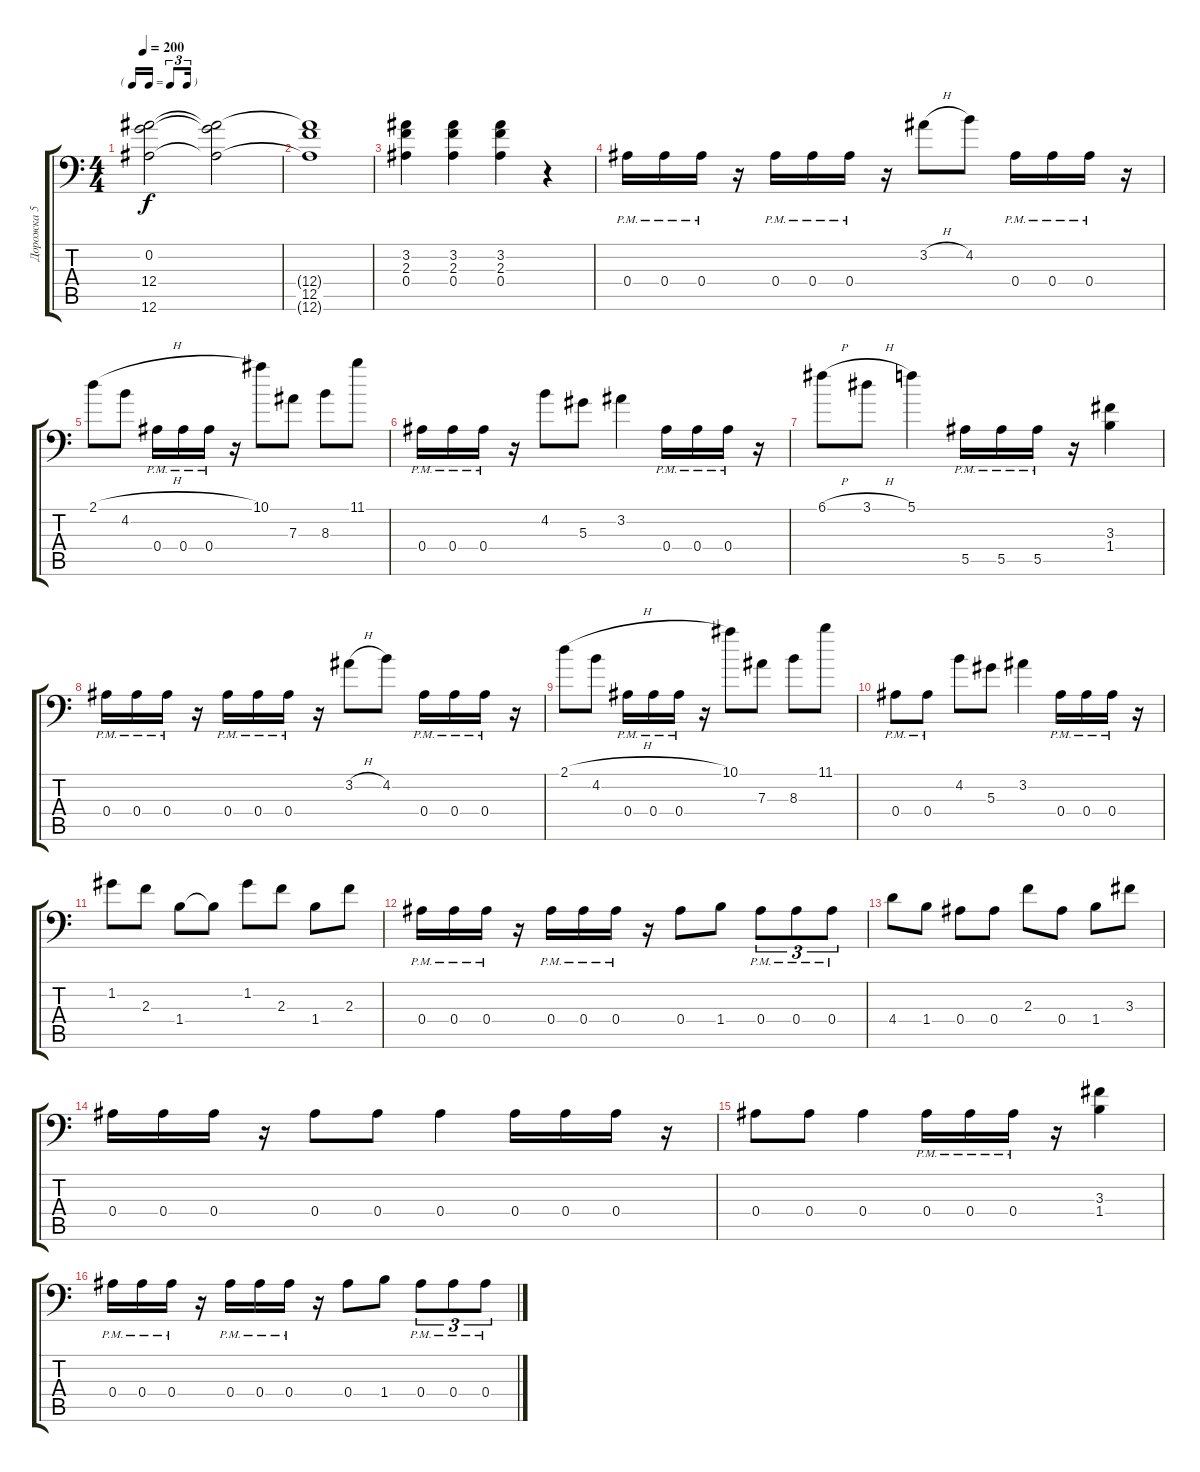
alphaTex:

\track ("Дорожка 5" "Дорожка 5") {solo instrument acousticguitarsteel}
\staff {score tabs}
\tuning (C4 G3 Eb3 Bb2 F2 Bb1) {hide}
\ts (4 4)
\tf triplet16th
\tempo 200
\clef f4
\ks c
(0.2 12.4{t} 12.6{t}).2{dy f} (0.2{t} 12.4{t} 12.6{t}).2 |
(12.4{t} 12.5{t} 12.6{t}).1 |
(3.2 2.3 0.4).4 (3.2 2.3 0.4).4 (3.2 2.3 0.4).4 r.4 |
0.4{pm}.16 0.4{pm}.16 0.4{pm}.16 r.16 0.4{pm}.16 0.4{pm}.16 0.4{pm}.16 r.16 3.2{h}.8 4.2.8 0.4{pm}.16 0.4{pm}.16 0.4{pm}.16 r.16 |
2.1{h}.8 4.2.8 0.4{pm}.16 0.4{pm}.16 0.4{pm}.16 r.16 10.1.8 7.3.8 8.3.8 11.1.8 |
0.4{pm}.16 0.4{pm}.16 0.4{pm}.16 r.16 4.2.8 5.3.8 3.2.4 0.4{pm}.16 0.4{pm}.16 0.4{pm}.16 r.16 |
6.1{h}.8 3.1{h}.8 5.1.4 5.5{pm}.16 5.5{pm}.16 5.5{pm}.16 r.16 (3.3 1.4).4 |
0.4{pm}.16 0.4{pm}.16 0.4{pm}.16 r.16 0.4{pm}.16 0.4{pm}.16 0.4{pm}.16 r.16 3.2{h}.8 4.2.8 0.4{pm}.16 0.4{pm}.16 0.4{pm}.16 r.16 |
2.1{h}.8 4.2.8 0.4{pm}.16 0.4{pm}.16 0.4{pm}.16 r.16 10.1.8 7.3.8 8.3.8 11.1.8 |
0.4{pm}.8 0.4{pm}.8 4.2.8 5.3.8 3.2.4 0.4{pm}.16 0.4{pm}.16 0.4{pm}.16 r.16 |
1.2.8 2.3.8 1.4.8 1.4{t}.8 1.2.8 2.3.8 1.4.8 2.3.8 |
0.4{pm}.16 0.4{pm}.16 0.4{pm}.16 r.16 0.4{pm}.16 0.4{pm}.16 0.4{pm}.16 r.16 0.4.8 1.4.8 0.4{pm}.8{tu (3 2)} 0.4{pm}.8{tu (3 2)} 0.4{pm}.8{tu (3 2)} |
4.4.8 1.4.8 0.4.8 0.4.8 2.3.8 0.4.8 1.4.8 3.3.8 |
0.4.16 0.4.16 0.4.16 r.16 0.4.8 0.4.8 0.4.4 0.4.16 0.4.16 0.4.16 r.16 |
0.4.8 0.4.8 0.4.4 0.4{pm}.16 0.4{pm}.16 0.4{pm}.16 r.16 (3.3 1.4).4 |
0.4{pm}.16 0.4{pm}.16 0.4{pm}.16 r.16 0.4{pm}.16 0.4{pm}.16 0.4{pm}.16 r.16 0.4.8 1.4.8 0.4{pm}.8{tu (3 2)} 0.4{pm}.8{tu (3 2)} 0.4{pm}.8{tu (3 2)}
